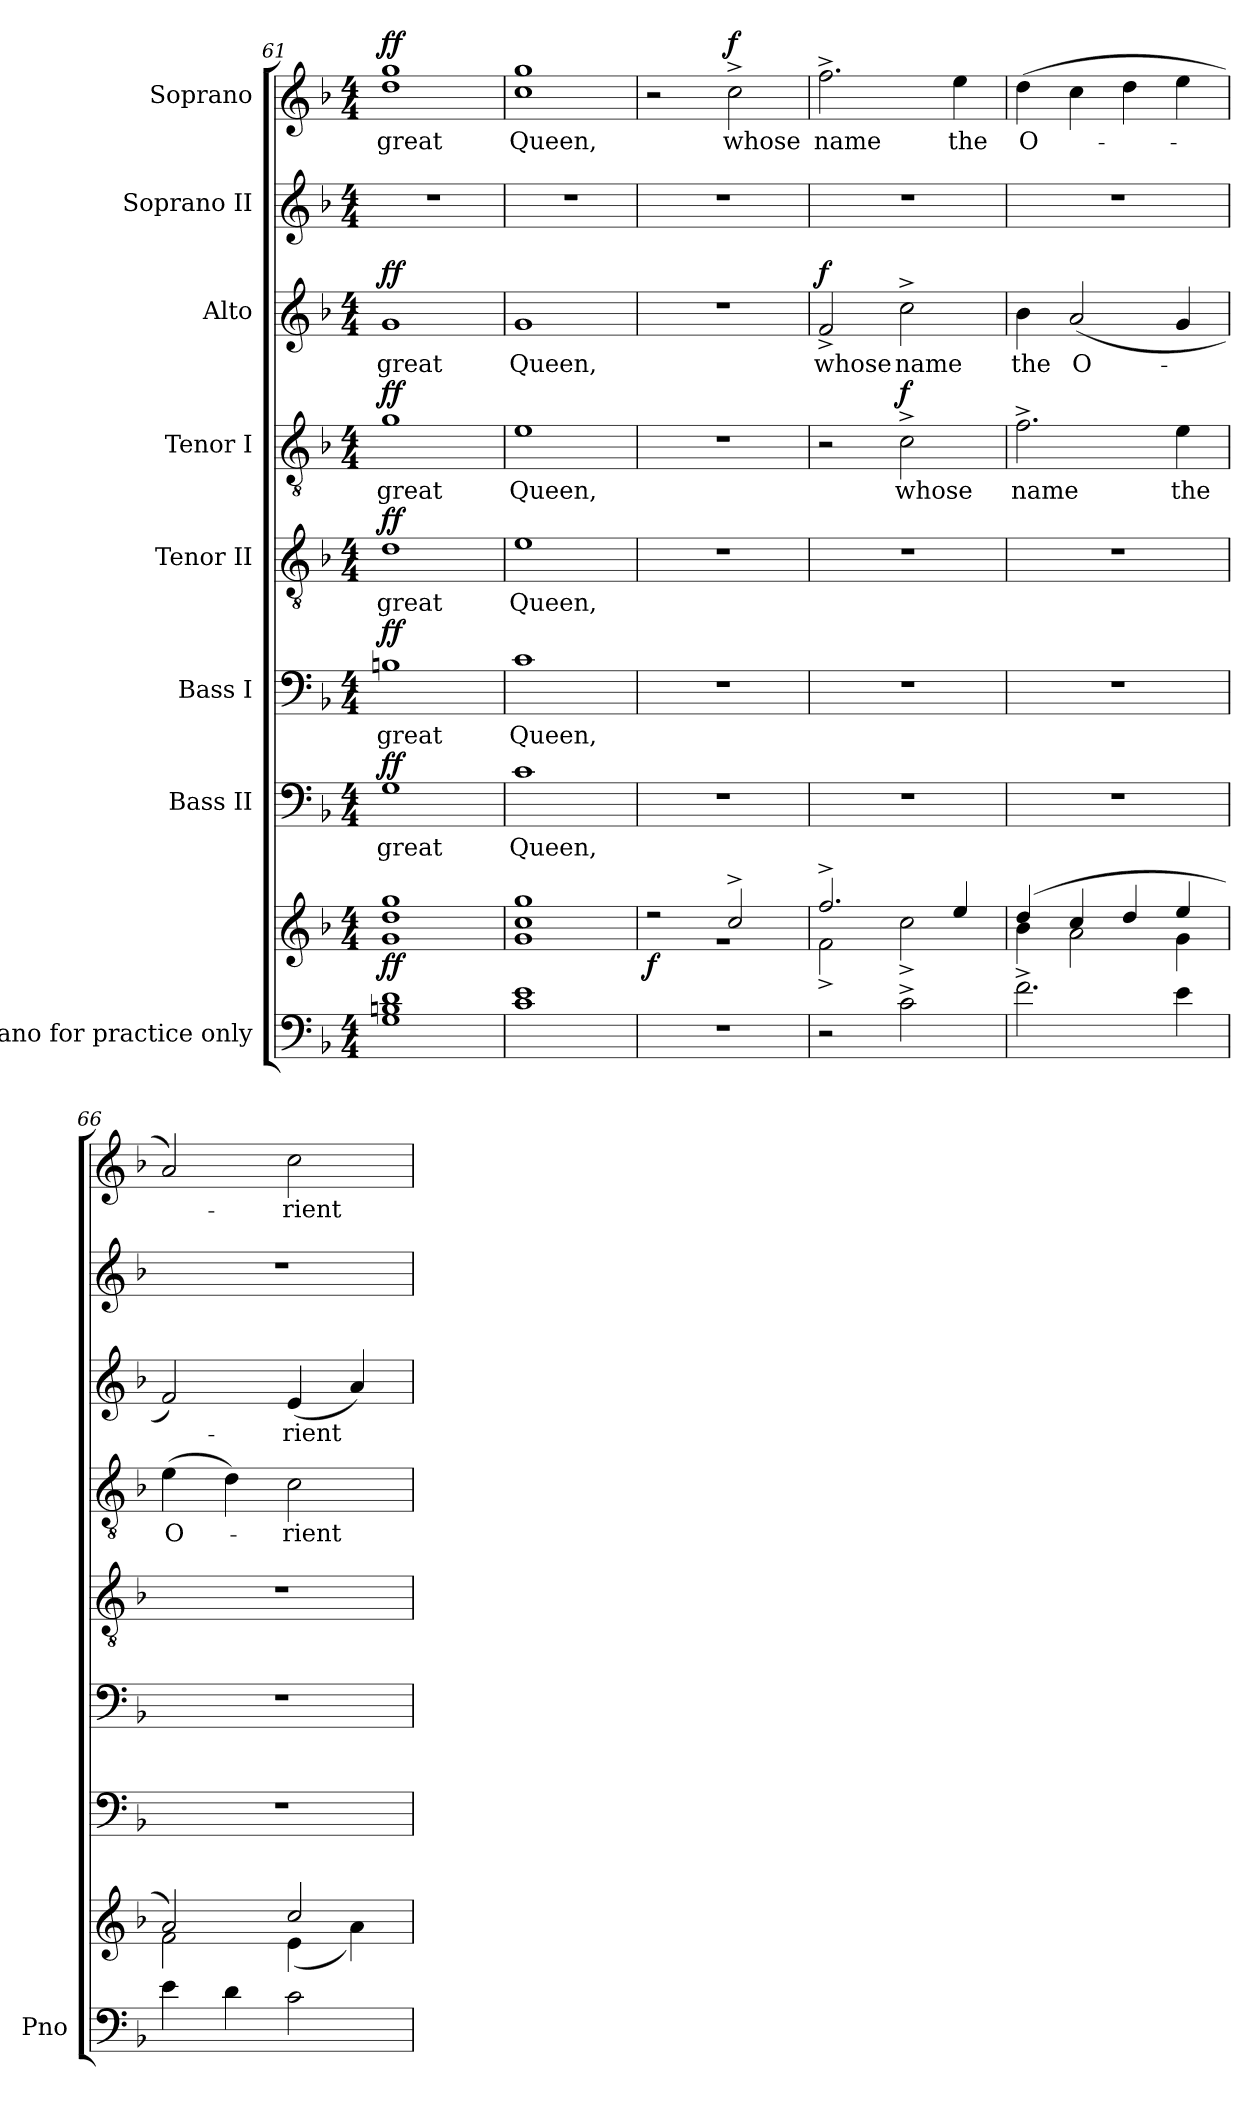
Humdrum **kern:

**kern	**kern	**dynam	**kern	**text	**dynam	**kern	**text	**dynam	**kern	**text	**dynam	**kern	**text	**dynam	**kern	**text	**dynam	**kern	**kern	**text	**dynam
*part8	*part8	*part8	*part7	*part7	*part7	*part6	*part6	*part6	*part5	*part5	*part5	*part4	*part4	*part4	*part3	*part3	*part3	*part2	*part1	*part1	*part1
*staff9	*staff8	*staff8/9	*staff7	*staff7	*staff7	*staff6	*staff6	*staff6	*staff5	*staff5	*staff5	*staff4	*staff4	*staff4	*staff3	*staff3	*staff3	*staff2	*staff1	*staff1	*staff1
*I"Piano for practice only	*	*	*I"Bass II	*	*	*I"Bass I	*	*	*I"Tenor II	*	*	*I"Tenor I	*	*	*I"Alto	*	*	*I"Soprano II	*I"Soprano	*	*
*I'Pno	*	*	*	*	*	*	*	*	*	*	*	*	*	*	*	*	*	*	*	*	*
!!LO:PB:g=z
*clefF4	*clefG2	*	*clefF4	*	*	*clefF4	*	*	*clefGv2	*	*	*clefGv2	*	*	*clefG2	*	*	*clefG2	*clefG2	*	*
*k[b-]	*k[b-]	*	*k[b-]	*	*	*k[b-]	*	*	*k[b-]	*	*	*k[b-]	*	*	*k[b-]	*	*	*k[b-]	*k[b-]	*	*
*M4/4	*M4/4	*	*M4/4	*	*	*M4/4	*	*	*M4/4	*	*	*M4/4	*	*	*M4/4	*	*	*M4/4	*M4/4	*	*
=61	=61	=61	=61	=61	=61	=61	=61	=61	=61	=61	=61	=61	=61	=61	=61	=61	=61	=61	=61	=61	=61
*^	*^	*	*	*	*	*	*	*	*	*	*	*	*	*	*	*	*	*	*	*	*
*	*^	*	*	*	*	*	*	*	*	*	*	*	*	*	*	*	*	*	*	*	*	*	*
!	!	!	!	!	!LO:DY:b	!	!LO:LY:b	!LO:DY:a	!	!LO:LY:b	!LO:DY:a	!	!LO:LY:b	!LO:DY:a	!	!LO:LY:b	!LO:DY:a	!	!LO:LY:b	!LO:DY:a	!	!	!LO:LY:b	!LO:DY:a
1d	1Bn	1G	1dd 1gg	1g	ff	1G	great	ff	1Bn	great	ff	1d	great	ff	1g	great	ff	1g	great	ff	1r	1dd 1gg	great	ff
=62	=62	=62	=62	=62	=62	=62	=62	=62	=62	=62	=62	=62	=62	=62	=62	=62	=62	=62	=62	=62	=62	=62	=62	=62
!	!	!	!	!	!	!	!LO:LY:b	!	!	!LO:LY:b	!	!	!LO:LY:b	!	!	!LO:LY:b	!	!	!LO:LY:b	!	!	!	!LO:LY:b	!
*	*v	*v	*	*	*	*	*	*	*	*	*	*	*	*	*	*	*	*	*	*	*	*	*	*
1e	1c	1cc 1gg	1g	.	1c	Queen,	.	1c	Queen,	.	1e	Queen,	.	1e	Queen,	.	1g	Queen,	.	1r	1cc 1gg	Queen,	.
=63	=63	=63	=63	=63	=63	=63	=63	=63	=63	=63	=63	=63	=63	=63	=63	=63	=63	=63	=63	=63	=63	=63	=63
!	!	!	!	!LO:DY:b	!	!	!	!	!	!	!	!	!	!	!	!	!	!	!	!	!	!	!
*v	*v	*	*	*	*	*	*	*	*	*	*	*	*	*	*	*	*	*	*	*	*	*	*
1r	2r	1r	f	1r	.	.	1r	.	.	1r	.	.	1r	.	.	1r	.	.	1r	2r	.	.
!	!	!	!	!	!	!	!	!	!	!	!	!	!	!	!	!	!	!	!	!	!LO:LY:b	!LO:DY:a
.	2cc^/	.	.	.	.	.	.	.	.	.	.	.	.	.	.	.	.	.	.	2cc^\	whose	f
=64	=64	=64	=64	=64	=64	=64	=64	=64	=64	=64	=64	=64	=64	=64	=64	=64	=64	=64	=64	=64	=64	=64
!	!	!	!	!	!	!	!	!	!	!	!	!	!	!	!	!	!LO:LY:b	!LO:DY:a	!	!	!LO:LY:b	!
2r	2.ff^/	2f^\	.	1r	.	.	1r	.	.	1r	.	.	2r	.	.	2f^/	whose	f	1r	2.ff^\	name	.
!	!	!	!	!	!	!	!	!	!	!	!	!	!	!LO:LY:b	!LO:DY:a	!	!LO:LY:b	!	!	!	!	!
2c^\	.	2cc^\	.	.	.	.	.	.	.	.	.	.	2c^\	whose	f	2cc^\	name	.	.	.	.	.
!	!	!	!	!	!	!	!	!	!	!	!	!	!	!	!	!	!	!	!	!	!LO:LY:b	!
.	4ee/	.	.	.	.	.	.	.	.	.	.	.	.	.	.	.	.	.	.	4ee\	the	.
=65	=65	=65	=65	=65	=65	=65	=65	=65	=65	=65	=65	=65	=65	=65	=65	=65	=65	=65	=65	=65	=65	=65
!	!	!	!	!	!	!	!	!	!	!	!	!	!	!LO:LY:b	!	!	!LO:LY:b	!	!	!	!LO:LY:b	!
2.f^\	(>4dd/	4b-\	.	1r	.	.	1r	.	.	1r	.	.	2.f^\	name	.	4b-\	the	.	1r	(>4dd\	O-	.
!	!	!	!	!	!	!	!	!	!	!	!	!	!	!	!	!	!LO:LY:b	!	!	!	!	!
.	4cc/	2a\	.	.	.	.	.	.	.	.	.	.	.	.	.	(<2a/	O-	.	.	4cc\	.	.
.	4dd/	.	.	.	.	.	.	.	.	.	.	.	.	.	.	.	.	.	.	4dd\	.	.
!	!	!	!	!	!	!	!	!	!	!	!	!	!	!LO:LY:b	!	!	!	!	!	!	!	!
4e\	4ee/	4g\	.	.	.	.	.	.	.	.	.	.	4e\	the	.	4g/	.	.	.	4ee\	.	.
=66	=66	=66	=66	=66	=66	=66	=66	=66	=66	=66	=66	=66	=66	=66	=66	=66	=66	=66	=66	=66	=66	=66
!	!	!	!	!	!	!	!	!	!	!	!	!	!	!LO:LY:b	!	!	!	!	!	!	!	!
4e\	2a/)	2f\	.	1r	.	.	1r	.	.	1r	.	.	(>4e\	O-	.	2f/)	.	.	1r	2a/)	.	.
4d\	.	.	.	.	.	.	.	.	.	.	.	.	4d\)	.	.	.	.	.	.	.	.	.
!	!	!	!	!	!	!	!	!	!	!	!	!	!	!LO:LY:b	!	!	!LO:LY:b	!	!	!	!LO:LY:b	!
2c\	2cc/	(<4e\	.	.	.	.	.	.	.	.	.	.	2c\	-rient	.	(<4e/	-rient	.	.	2cc\	-rient	.
.	.	4a\)	.	.	.	.	.	.	.	.	.	.	.	.	.	4a/)	.	.	.	.	.	.
*	*v	*v	*	*	*	*	*	*	*	*	*	*	*	*	*	*	*	*	*	*	*	*
=	=	=	=	=	=	=	=	=	=	=	=	=	=	=	=	=	=	=	=	=	=
*-	*-	*-	*-	*-	*-	*-	*-	*-	*-	*-	*-	*-	*-	*-	*-	*-	*-	*-	*-	*-	*-
